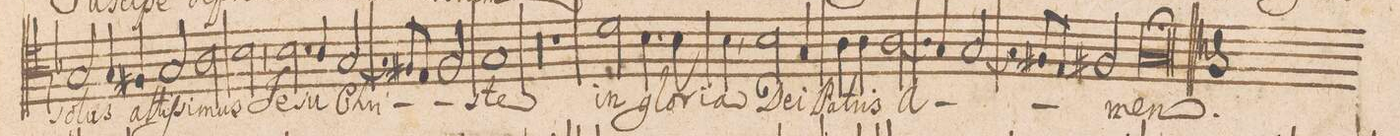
**kern	**text
*I"[Tenore]	*
*clefC4	*
*k[b-]	*
*M2/1	*
2G/	so-
4G/	-lus
4F#X/	al-
=47-	=47-
2G/	-tiſ-
2A\	-si-
2B-,\	-mus
2.B-\	Je-
=48-	=48-
4A/	-su
[2G/	Chri-
4G/]	.
8F#X/L	.
8E/J	.
2F#X/	.
=49-	=49-
1G/	-ste
00r	.
=50-	=50-
=51-	=51-
1r	.
=52-	=52-
2d\	in
4.B-\	glo-
8B-\	-ri-
4B-,\	-a
2B-\	De-
4G/	-i
=53-	=53-
4A\	Pa-
4A\	-tris
[<2A\	A-
4A\]	.
4G/	.
[2G/	.
=54-	=54-
4G/]	.
8F#X/L	.
8E/J	.
2F#X/	.
00G/;	-men.
=-	=-
*-	*-
